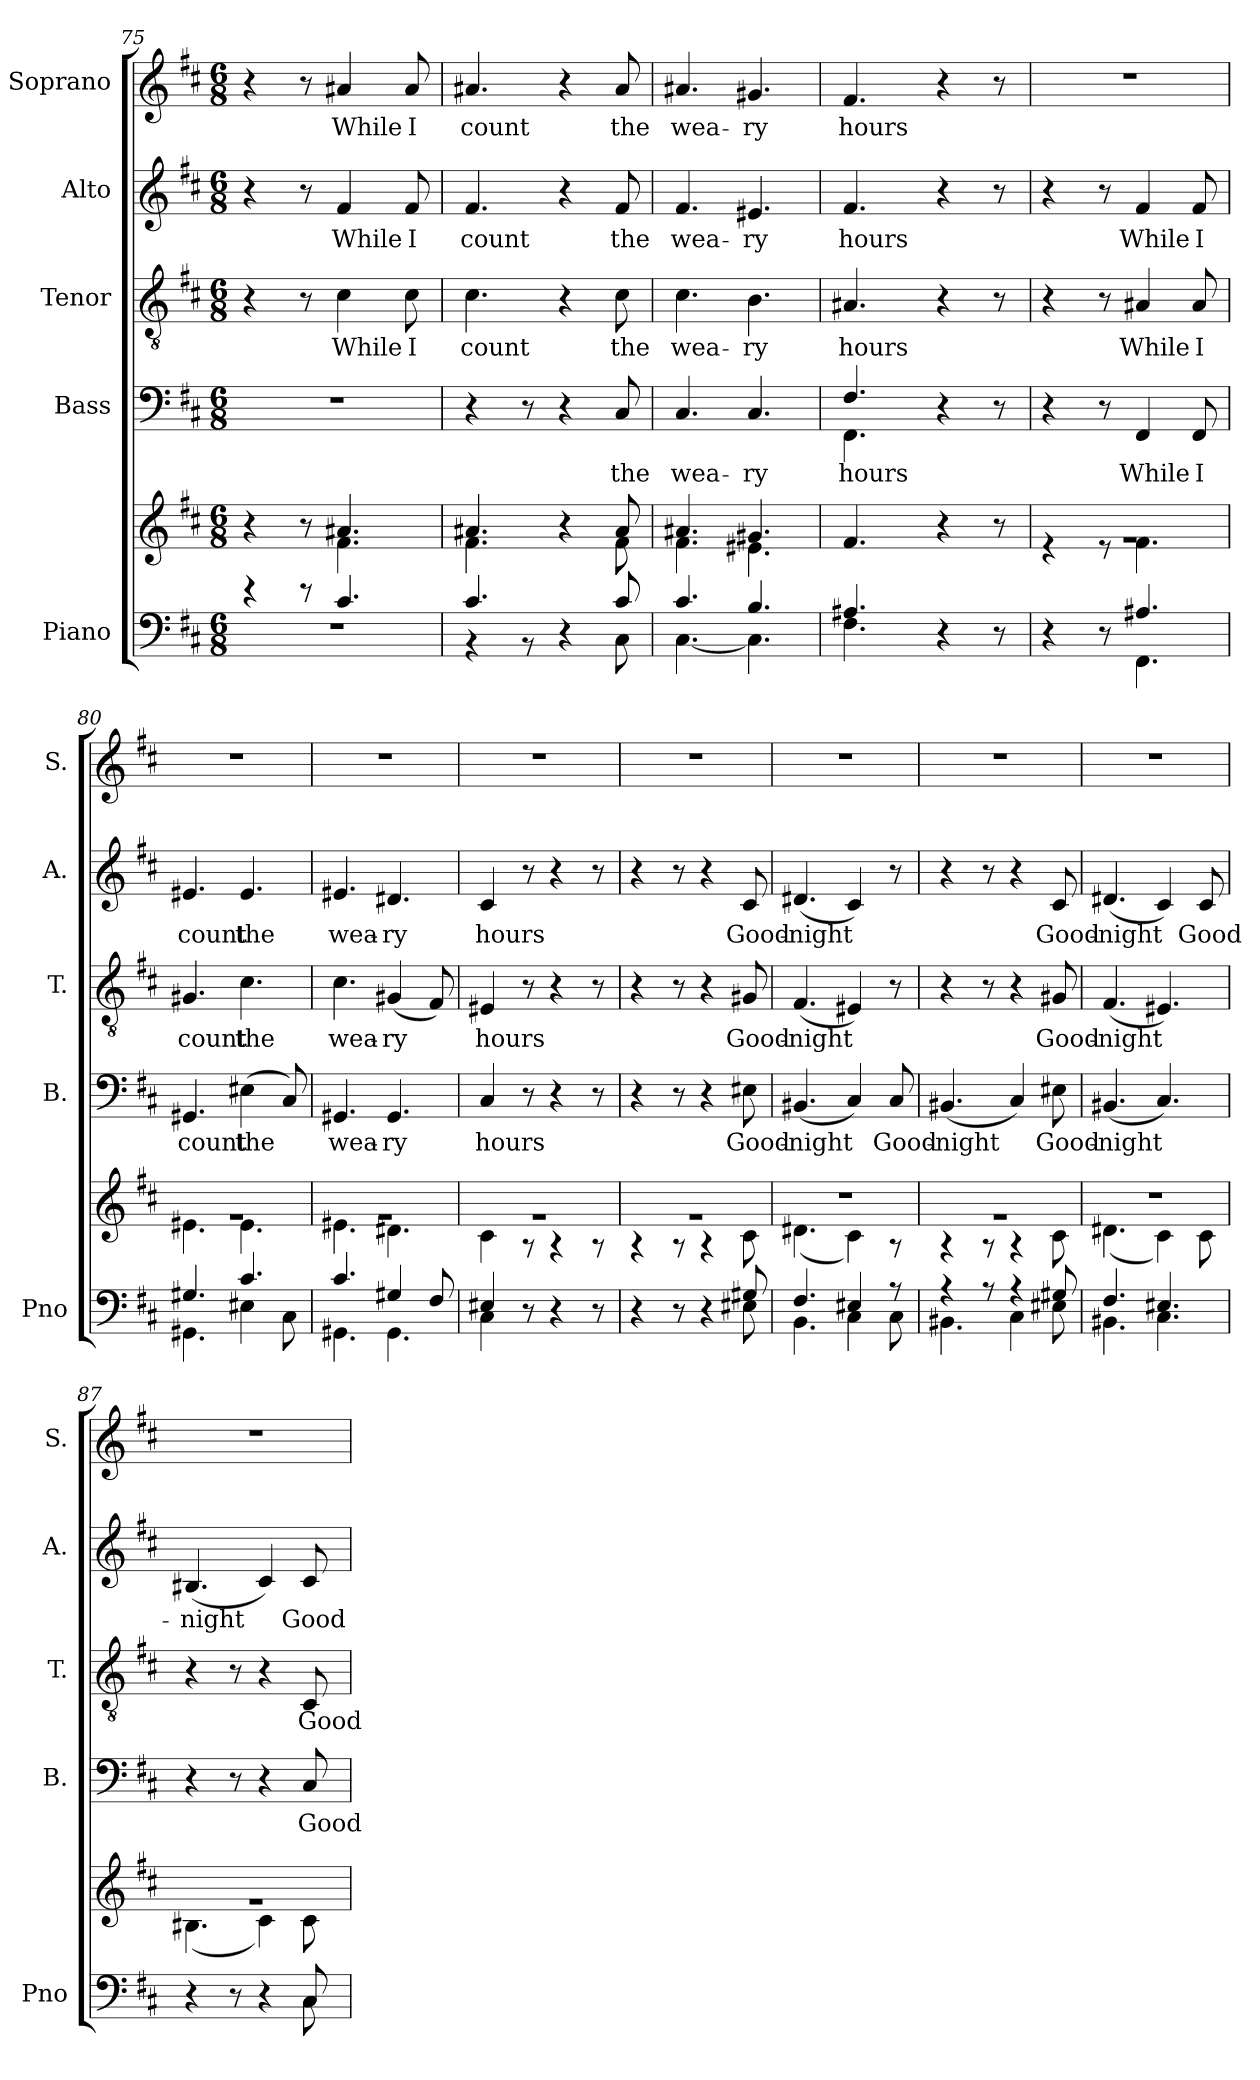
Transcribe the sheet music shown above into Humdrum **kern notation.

**kern	**kern	**kern	**text	**kern	**text	**kern	**text	**kern	**text
*part5	*part5	*part4	*part4	*part3	*part3	*part2	*part2	*part1	*part1
*staff6	*staff5	*staff4	*staff4	*staff3	*staff3	*staff2	*staff2	*staff1	*staff1
*I"Piano	*	*I"Bass	*	*I"Tenor	*	*I"Alto	*	*I"Soprano	*
*I'Pno	*	*I'B.	*	*I'T.	*	*I'A.	*	*I'S.	*
*clefF4	*clefG2	*clefF4	*	*clefGv2	*	*clefG2	*	*clefG2	*
*k[f#c#]	*k[f#c#]	*k[f#c#]	*	*k[f#c#]	*	*k[f#c#]	*	*k[f#c#]	*
*M6/8	*M6/8	*M6/8	*	*M6/8	*	*M6/8	*	*M6/8	*
=75	=75	=75	=75	=75	=75	=75	=75	=75	=75
*^	*^	*	*	*	*	*	*	*	*
4r	2.rF	4r	4ryy	2.r	.	4r	.	4r	.	4r	.
8r	.	8r	8ryy	.	.	8r	.	8r	.	8r	.
!	!	!	!	!	!	!	!LO:LY:b	!	!LO:LY:b	!	!LO:LY:b
4.c#/	.	4.a#X/	4.f#\	.	.	4c#\	While	4f#/	While	4a#X/	While
!	!	!	!	!	!	!	!LO:LY:b	!	!LO:LY:b	!	!LO:LY:b
.	.	.	.	.	.	8c#\	I	8f#/	I	8a#/	I
=76	=76	=76	=76	=76	=76	=76	=76	=76	=76	=76	=76
!	!	!	!	!	!	!	!LO:LY:b	!	!LO:LY:b	!	!LO:LY:b
4.c#/	4r	4.a#X/	4.f#\	4r	.	4.c#\	count	4.f#/	count	4.a#X/	count
.	8r	.	.	8r	.	.	.	.	.	.	.
4r	4ryy	4r	4ryy	4r	.	4r	.	4r	.	4r	.
!	!	!	!	!	!LO:LY:b	!	!LO:LY:b	!	!LO:LY:b	!	!LO:LY:b
8c#/	8C#\	8a#/	8f#\	8C#/	the	8c#\	the	8f#/	the	8a#/	the
!!LO:PB:g=z
=77	=77	=77	=77	=77	=77	=77	=77	=77	=77	=77	=77
!	!	!	!	!	!LO:LY:b	!	!LO:LY:b	!	!LO:LY:b	!	!LO:LY:b
4.c#/	[4.C#\	4.a#X/	4.f#\	4.C#/	wea-	4.c#\	wea-	4.f#/	wea-	4.a#X/	wea-
!	!	!	!	!	!LO:LY:b	!	!LO:LY:b	!	!LO:LY:b	!	!LO:LY:b
4.B/	4.C#\]	4.g#X/	4.e#X\	4.C#/	-ry	4.B\	-ry	4.e#X/	-ry	4.g#X/	-ry
=78	=78	=78	=78	=78	=78	=78	=78	=78	=78	=78	=78
!	!	!	!	!	!LO:LY:b	!	!LO:LY:b	!	!LO:LY:b	!	!LO:LY:b
*	*	*	*	*^	*	*	*	*	*	*	*
4.A#X/	4.F#\	4.f#/	4ryy	4.F#/	4.FF#\	hours	4.A#X/	hours	4.f#/	hours	4.f#/	hours
.	.	.	8ryy	.	.	.	.	.	.	.	.	.
4r	4ryy	4r	4ryy	4r	4ryy	.	4r	.	4r	.	4r	.
8r	8ryy	8r	8ryy	8r	8ryy	.	8r	.	8r	.	8r	.
*	*	*	*	*v	*v	*	*	*	*	*	*	*
=79	=79	=79	=79	=79	=79	=79	=79	=79	=79	=79	=79
4r	4ryy	2.rg	4r	4r	.	4r	.	4r	.	2.r	.
8r	8ryy	.	8r	8r	.	8r	.	8r	.	.	.
!	!	!	!	!	!LO:LY:b	!	!LO:LY:b	!	!LO:LY:b	!	!
4.A#X/	4.FF#\	.	4.f#\	4FF#/	While	4A#X/	While	4f#/	While	.	.
!	!	!	!	!	!LO:LY:b	!	!LO:LY:b	!	!LO:LY:b	!	!
.	.	.	.	8FF#/	I	8A#/	I	8f#/	I	.	.
=80	=80	=80	=80	=80	=80	=80	=80	=80	=80	=80	=80
!	!	!	!	!	!LO:LY:b	!	!LO:LY:b	!	!LO:LY:b	!	!
4.G#X/	4.GG#X\	2.rg	4.e#X\	4.GG#X/	count	4.G#X/	count	4.e#X/	count	2.r	.
!	!	!	!	!	!LO:LY:b	!	!LO:LY:b	!	!LO:LY:b	!	!
4.c#/	4E#X\	.	4.e#\	(>4E#X\	the	4.c#\	the	4.e#/	the	.	.
.	8C#\	.	.	8C#/)	.	.	.	.	.	.	.
=81	=81	=81	=81	=81	=81	=81	=81	=81	=81	=81	=81
!	!	!	!	!	!LO:LY:b	!	!LO:LY:b	!	!LO:LY:b	!	!
4.c#/	4.GG#X\	2.rg	4.e#X\	4.GG#X/	wea-	4.c#\	wea-	4.e#X/	wea-	2.r	.
!	!	!	!	!	!LO:LY:b	!	!LO:LY:b	!	!LO:LY:b	!	!
4G#X/	4.GG#\	.	4.d#X\	4.GG#/	-ry	(<4G#X/	-ry	4.d#X/	-ry	.	.
8F#/	.	.	.	.	.	8F#/)	.	.	.	.	.
!!LO:LB:g=z
=82	=82	=82	=82	=82	=82	=82	=82	=82	=82	=82	=82
!	!	!	!	!	!LO:LY:b	!	!LO:LY:b	!	!LO:LY:b	!	!
4E#X/	4C#\	2.rg	4c#\	4C#/	hours	4E#X/	hours	4c#/	hours	2.r	.
8r	8ryy	.	8r	8r	.	8r	.	8r	.	.	.
4r	4ryy	.	4r	4r	.	4r	.	4r	.	.	.
8r	8ryy	.	8r	8r	.	8r	.	8r	.	.	.
=83	=83	=83	=83	=83	=83	=83	=83	=83	=83	=83	=83
4r	4ryy	2.rg	4r	4r	.	4r	.	4r	.	2.r	.
8r	8ryy	.	8r	8r	.	8r	.	8r	.	.	.
4r	4ryy	.	4r	4r	.	4r	.	4r	.	.	.
!	!	!	!	!	!LO:LY:b	!	!LO:LY:b	!	!LO:LY:b	!	!
8G#X/	8E#X\	.	8c#\	8E#X\	Good-	8G#X/	Good-	8c#/	Good-	.	.
=84	=84	=84	=84	=84	=84	=84	=84	=84	=84	=84	=84
!	!	!	!	!	!LO:LY:b	!	!LO:LY:b	!	!LO:LY:b	!	!
4.F#/	4.BB\	2.r	(<4.d#X\	(<4.BB#X/	-night	(<4.F#/	-night	(<4.d#X/	-night	2.r	.
4E#X/	4C#\	.	4c#\)	4C#/)	.	4E#X/)	.	4c#/)	.	.	.
!	!	!	!	!	!LO:LY:b	!	!	!	!	!	!
8r	8C#\	.	8r	8C#/	Good-	8r	.	8r	.	.	.
=85	=85	=85	=85	=85	=85	=85	=85	=85	=85	=85	=85
!	!	!	!	!	!LO:LY:b	!	!	!	!	!	!
4r	4.BB#X\	2.rg	4r	(<4.BB#X/	-night	4r	.	4r	.	2.r	.
8r	.	.	8r	.	.	8r	.	8r	.	.	.
4r	4C#\	.	4r	4C#/)	.	4r	.	4r	.	.	.
!	!	!	!	!	!LO:LY:b	!	!LO:LY:b	!	!LO:LY:b	!	!
8G#X/	8E#X\	.	8c#\	8E#X\	Good-	8G#X/	Good-	8c#/	Good-	.	.
=86	=86	=86	=86	=86	=86	=86	=86	=86	=86	=86	=86
!	!	!	!	!	!LO:LY:b	!	!LO:LY:b	!	!LO:LY:b	!	!
4.F#/	4.BB#X\	2.r	(<4.d#X\	(<4.BB#X/	-night	(<4.F#/	-night	(<4.d#X/	-night	2.r	.
4.E#X/	4.C#\	.	4c#\)	4.C#/)	.	4.E#X/)	.	4c#/)	.	.	.
!	!	!	!	!	!	!	!	!	!LO:LY:b	!	!
.	.	.	8c#\	.	.	.	.	8c#/	Good-	.	.
=87	=87	=87	=87	=87	=87	=87	=87	=87	=87	=87	=87
!	!	!	!	!	!	!	!	!	!LO:LY:b	!	!
4r	4ryy	2.rg	(<4.B#X\	4r	.	4r	.	(<4.B#X/	-night	2.r	.
8r	8ryy	.	.	8r	.	8r	.	.	.	.	.
4r	4ryy	.	4c#\)	4r	.	4r	.	4c#/)	.	.	.
!	!	!	!	!	!LO:LY:b	!	!LO:LY:b	!	!LO:LY:b	!	!
8C#/	8C#\	.	8c#\	8C#/	Good-	8C#/	Good-	8c#/	Good-	.	.
*v	*v	*	*	*	*	*	*	*	*	*	*
*	*v	*v	*	*	*	*	*	*	*	*
=	=	=	=	=	=	=	=	=	=
*-	*-	*-	*-	*-	*-	*-	*-	*-	*-
